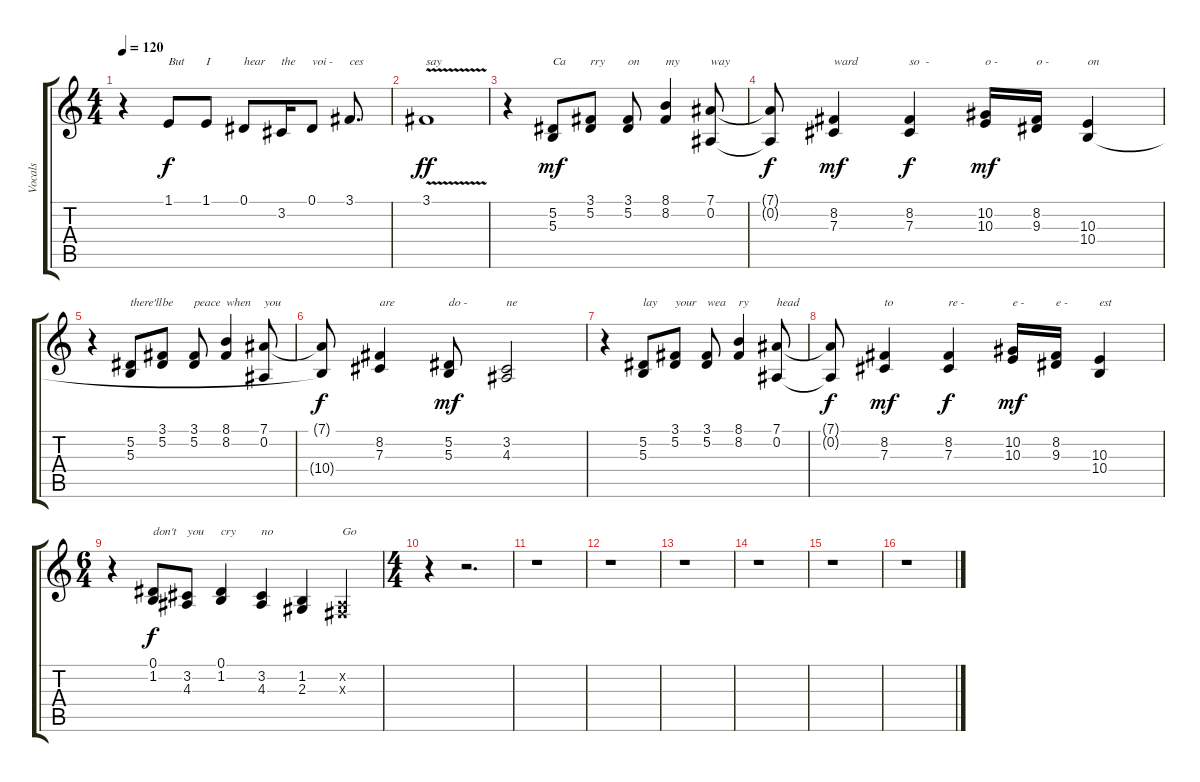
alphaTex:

\track ("Vocals" "Vocals") {instrument altosax}
\staff {score tabs}
\tuning (Eb4 Bb3 Gb3 Db3 Ab2 Eb2) {hide}
\ts (4 4)
\tempo 120
\clef g2
\ks c
r.4{dy f} 1.1.8{txt "But"} 1.1.8{txt "I"} 0.1.8{txt "hear"} 3.2.16{txt "the"} 0.1.8{txt "voi -"} 3.1.8{d txt "ces"} |
3.1{v}.1{txt "say" dy ff} |
r.4 (5.2 5.3).8{txt "Ca" dy mf volume 13} (3.1 5.2).8{txt "rry"} (3.1 5.2).8{txt "on"} (8.1 8.2).4{txt "my"} (7.1 0.2).8{txt "way"} |
(7.1{t} 0.2{t}).8{dy f} (8.2 7.3).4{txt "ward" dy mf} (8.2 7.3).4{txt "so  -" dy f} (10.2 10.3).16{txt "o - " dy mf} (8.2 9.3).16{txt "o -"} (10.3 10.4).4{txt "on"} |
r.4 (5.2 5.3).8{txt "there'll"} (3.1 5.2).8{txt "be"} (3.1 5.2).8{txt "peace"} (8.1 8.2).4{txt "when"} (7.1 0.2).8{txt "you"} |
(7.1{t} 10.4{t}).8{dy f} (8.2 7.3).4{txt "are"} (5.2 5.3).8{txt "do -" dy mf} (3.2 4.3).2{txt "ne"} |
r.4 (5.2 5.3).8{txt "lay"} (3.1 5.2).8{txt "your"} (3.1 5.2).8{txt "wea"} (8.1 8.2).4{txt "ry"} (7.1 0.2).8{txt "head"} |
(7.1{t} 0.2{t}).8{dy f} (8.2 7.3).4{txt "to" dy mf} (8.2 7.3).4{txt "re -" dy f} (10.2 10.3).16{txt "e -" dy mf} (8.2 9.3).16{txt "e -"} (10.3 10.4).4{txt "est"} |
\ts (6 4)
r.4 (0.1 1.2).8{txt "don't" dy f} (3.2 4.3).8{txt "you"} (0.1 1.2).4{txt "cry"} (3.2 4.3).4{txt "no"} (1.2 2.3).4 (0.2{x} 0.3{x}).4{txt "Go"} |
\ts (4 4)
r.4 r.2{d} |
r.1 |
r.1 |
r.1 |
r.1 |
r.1 |
r.1
